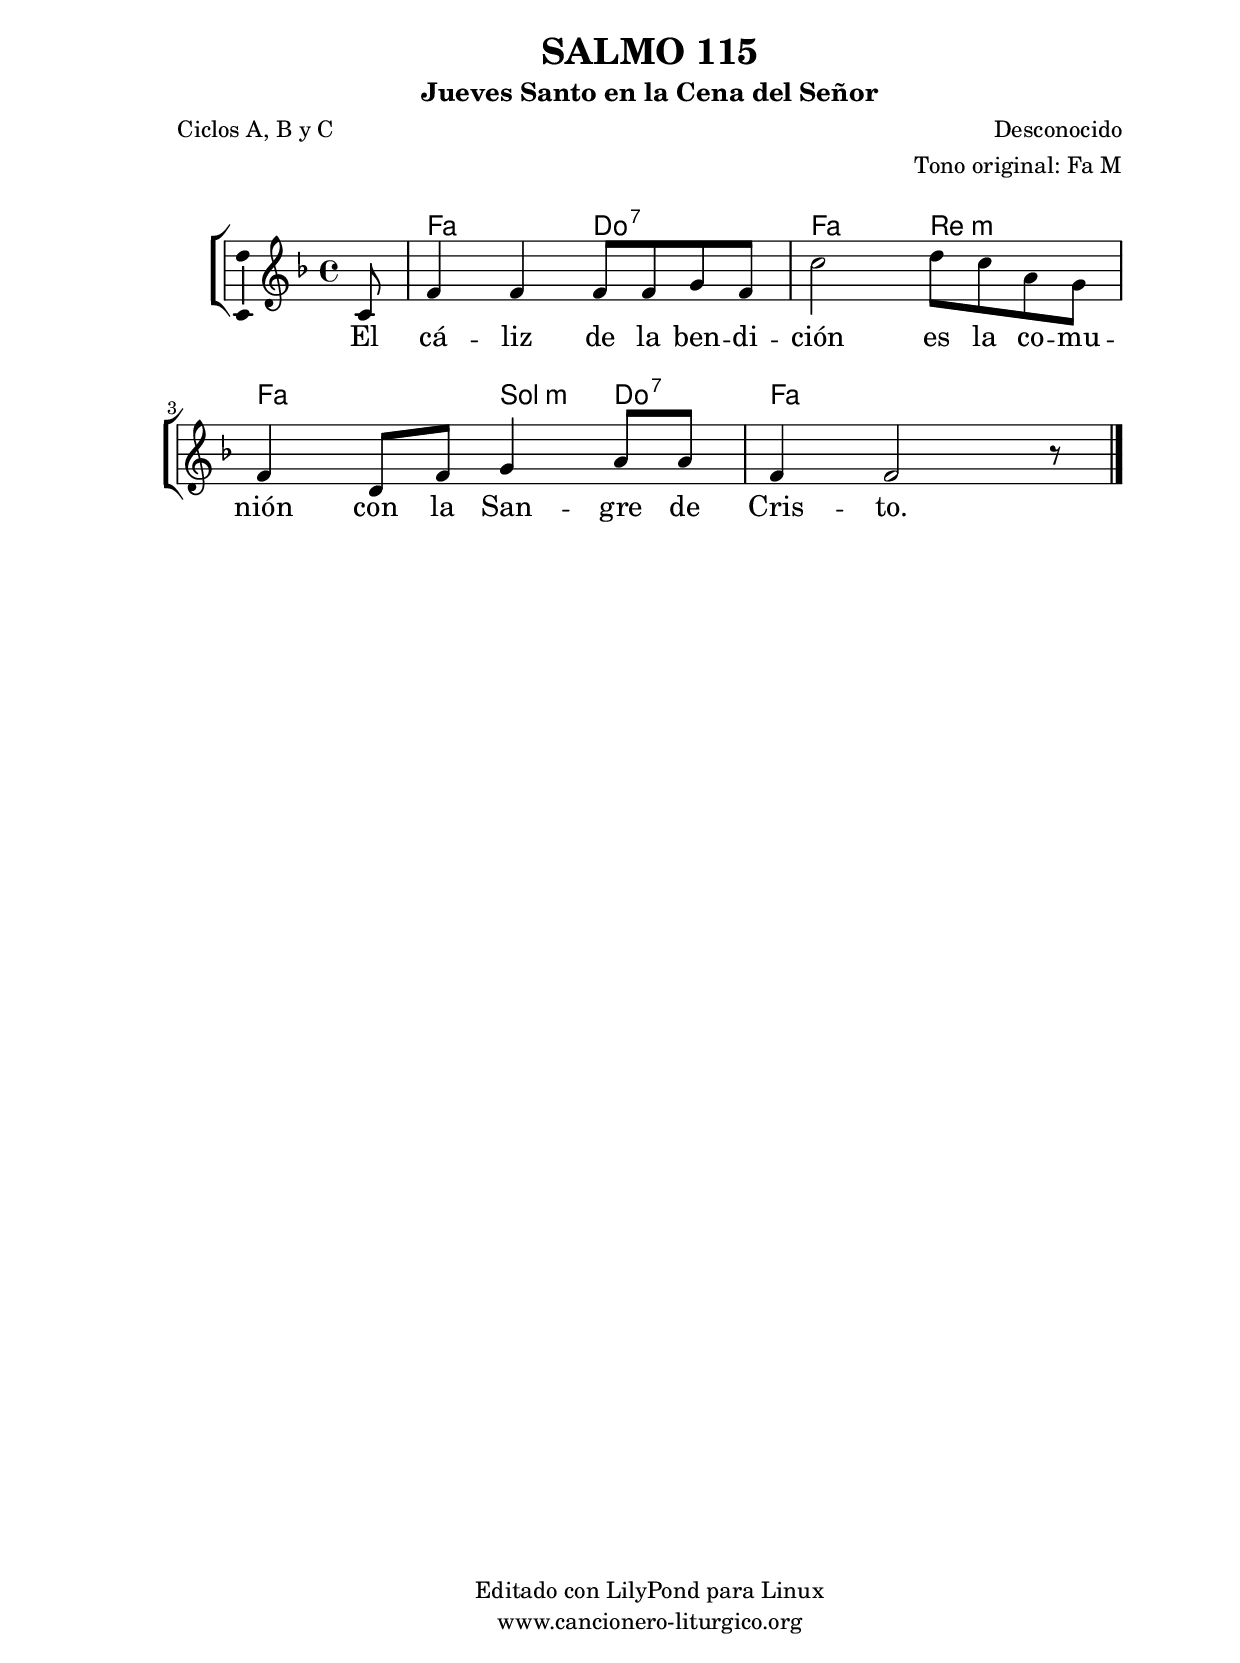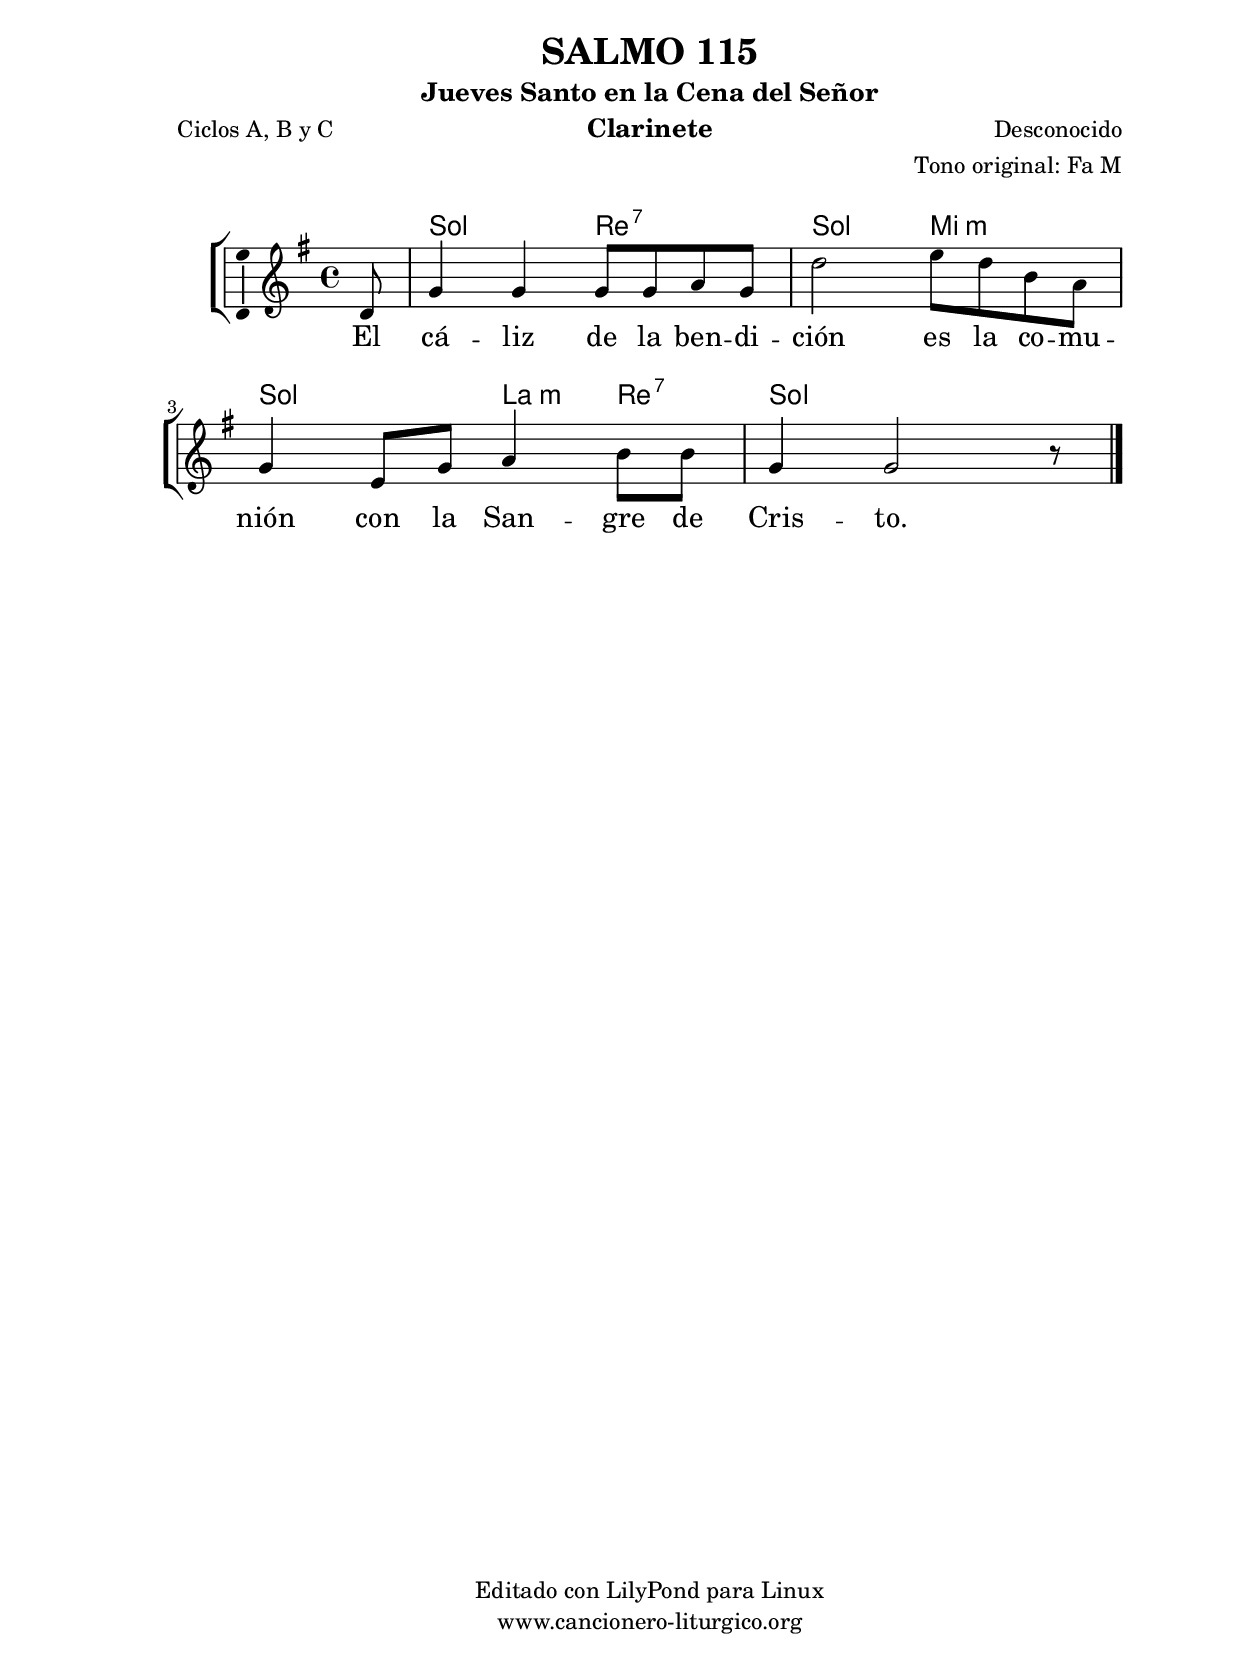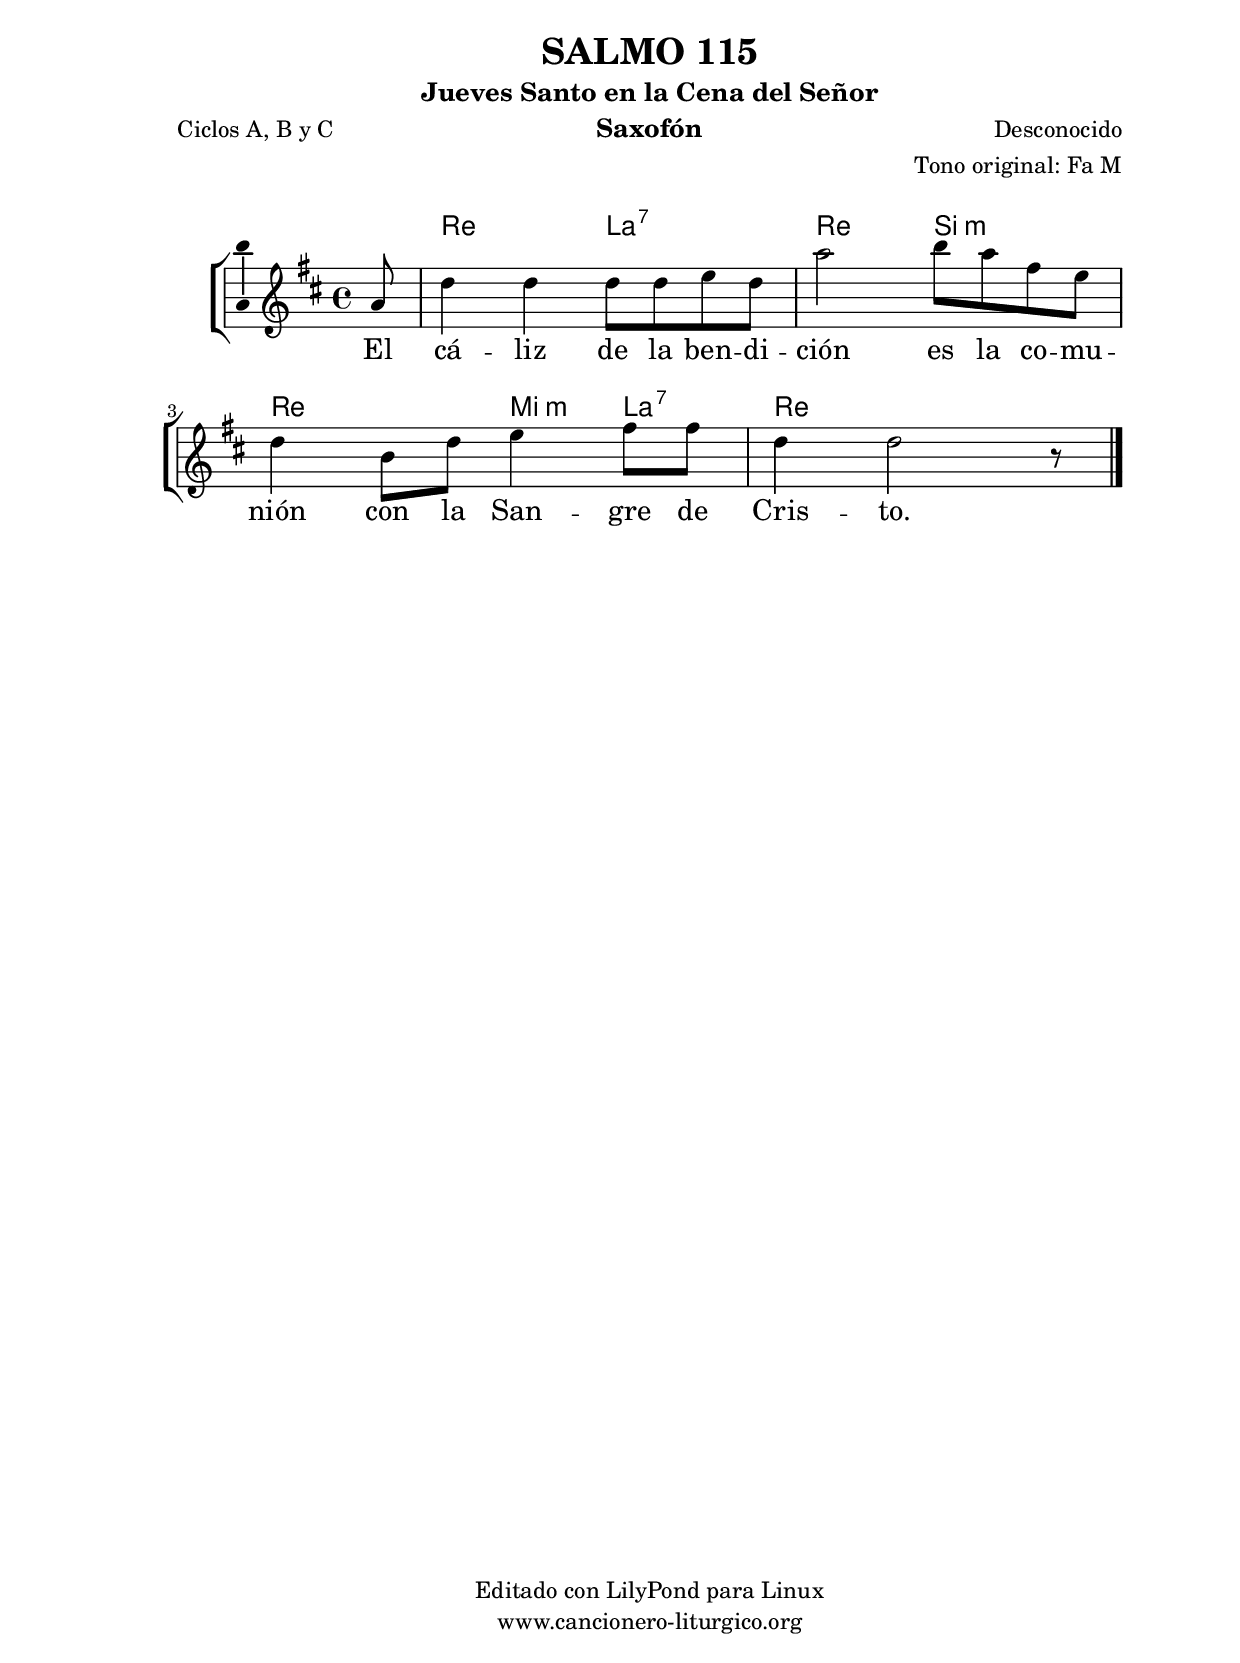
%
%para convertir .midi en .wav:
%timidity filename.midi -Ow -o finename.wav
%
%
%Para convertir de .wav a .mp3:
%lame -h -m j filename.wav
%
%
%para escuchar el midi:
%timidity nombrefichero.midi
%


%versión de lilypond para la que se ha escrito esta partitura:
\version "2.16.0"

	%Tamaño papel
	#(set-default-paper-size "a4")
	%Tamaño partitura
	#(set-global-staff-size 20)
	%No responde al pulsar sobre una nota
	#(ly:set-option 'point-and-click #f)

%parámetros del encabezamiento:
\header {
	title = "SALMO 115"
	subtitle = "Jueves Santo en la Cena del Señor"
	composer = "Desconocido"
	poet = "Ciclos A, B y C"
	meter = ""
	arranger = "Tono original: Fa M"         %%%%%ERRATA EN ARMADURA
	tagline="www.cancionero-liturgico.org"
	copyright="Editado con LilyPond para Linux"
	tiempo = "Semana Santa"
	usos = "Salmo"
	letra = "El cáliz de la bendición es la comunión con la Sangre de Cristo."
	}

%parámetros asociados al papel:
\paper  {
	oddHeaderMarkup = \markup {\fill-line { \on-the-fly #not-first-page \fromproperty #'header:title \on-the-fly #not-first-page \fromproperty #'header:composer }}
	evenHeaderMarkup = \markup {\fill-line { \fromproperty #'header:composer \fromproperty #'header:title }}
	#(set-paper-size "a4")
	print-page-number = ##f
	first-page-number = 1
	print-first-page-number = ##f
%	head-separation = 3.0 \cm
	top-margin = 2.0 \cm
	bottom-margin = 0.5\cm
%%%	bottom-margin = -1.0\cm
	left-margin = 3.0 \cm
	line-width = 16.0 \cm 
	indent = 8\mm
	interscoreline = 2.\mm
	between-system-space = 15\mm
%	para que las partituras no llenen la hoja:
	ragged-bottom = ##t
%	idem para la última hoja:
	ragged-last-bottom = ##f
%	para que las partituras llenen el ancho del papel:
	ragged-last = ##f
	after-title-space = 2.5 \cm
%page-count=1
%system-count=8

	%Flexible Vertical Spacing
%	markup-markup-spacing =
%	#'((basic-distance . 15) (minimum-distance . 15) (padding . 3))
	markup-system-spacing =
	#'((basic-distance . 15) (minimum-distance . 15) (padding . 3))
	system-system-spacing =
	#'((basic-distance . 15) (minimum-distance . 15) (padding . 3))
	score-system-spacing =
	#'((basic-distance . 15) (minimum-distance . 15) (padding . 5))
%	top-system-spacing = % header
%	#'((basic-distance . 8) (minimum-distance . 0) (padding . 3))
%	top-markup-spacing =
%	#'((basic-distance . 20) (minimum-distance . 20) (padding . 3))
	last-bottom-spacing = % footer
	#'((basic-distance . 5) (minimum-distance . 5) (padding . 3))
%	score-markup-spacing =
%	#'((basic-distance . 16) (minimum-distance . 13) (padding . 3))

	}


%parámetros que afectan a toda la partitura:
global =  {
	%clave de sol (G):
	\clef G
	%armadura:
%	\transpose d e
	\key f \major                            %%%%%ERRATA EN ARMADURA
	\tempo 4=100
	\set Score.tempoHideNote = ##t
	}


acordes = {
	\italianChords
	\chordmode {
%	\transpose d e
{

s8
%f2 c:7 f d:m g:m c:7 f2..
f2 c:7 f d:m f g4:m c:7 f2..

	}
	}
}

melodia = 
%\transpose d e
{
	\relative c'{

\time 4/4
\partial8
c8                                               %%%%%ERRATA EN ARMADURA
f4 f f8 f g f
c'2 d8 c a g
f4 d8 f g4 a8 a
f4 f2 r8 %s8

	\bar "|."
	}
	}


texto = \lyricmode {
El cá -- liz de la ben -- di -- ción
es la co -- mu -- nión con la San -- gre de Cris -- to.
	}


acordesStaff = \context ChordNames = acordesStaff <<
	\set chordChanges = ##t
	\acordes
	>>


vozStaff = \context Voice = vozStaff
\with {\consists "Ambitus_engraver"}
<<
%	\set Staff.instrumentName = ""
%	\set Staff.shortInstrumentName = ""
%	\set Staff.midiInstrument = #"clarinet"
%	\set Staff.midiInstrument = #"cello"
%	\set Staff.midiInstrument = #"flute"
	\set Staff.midiInstrument = #"electric guitar (jazz)"
%	\set Staff.midiInstrument = #"english horn"
%	\set Staff.midiInstrument = #"violin"
%	\set Staff.midiInstrument = #"glockenspiel"
	\set Staff.midiMinimumVolume = #0.7
	\set Staff.midiMaximumVolume = #0.9
	\global
	\melodia
	>>


textoStaff = \context Lyrics = textoStaff <<
	\lyricsto vozStaff \texto
	>>

\book {
	\score {
		\context ChoirStaff {
			\override StaffGroup.SystemStartBracket #'collapse-height = #1
			\override Score.SystemStartBar #'collapse-height = #1
			<<
			\acordesStaff
			\vozStaff
			\textoStaff
			>>
			}
		\layout {
	    		\context {
				\Lyrics
				\override LyricText #'font-size = #2
				}
	   		 \context {
				\Score
				%fontSize = #3
				\override StaffSymbol #'staff-space = #(magstep +3)
				%\override Beam #'thickness = #0.55
				%\override SpacingSpanner #'spacing-increment = #1.0
				%\override Slur #'height-limit = #1.5
				}
			}
		}
	\score {
		\unfoldRepeats
		\context ChoirStaff {
			<<
			\acordesStaff
			\vozStaff
			>>
			}
		\midi {
	  		\context {
	  			\Score
				tempoWholesPerMinute = #(ly:make-moment 70 4)
				}
			}
		}
	}

%Partitura para clarinete
#(define output-suffix "C")
\book {
	\header{
		instrument = "Clarinete"
		}
	\score {
		\context ChoirStaff {
			\override StaffGroup.SystemStartBracket #'collapse-height = #1
			\override Score.SystemStartBar #'collapse-height = #1
\transpose c d
			<<
			\acordesStaff
			\vozStaff
			\textoStaff
			>>
			}
		\layout {
	    		\context {
				\Lyrics
				\override LyricText #'font-size = #2
				}
	   		 \context {
				\Score
				%fontSize = #3
				\override StaffSymbol #'staff-space = #(magstep +3)
				%\override Beam #'thickness = #0.55
				%\override SpacingSpanner #'spacing-increment = #1.0
				%\override Slur #'height-limit = #1.5
				}
			}
		}
	}

%Partitura para saxofón
#(define output-suffix "S")
\book {
	\header{
		instrument = "Saxofón"
		}
	\score {
		\context ChoirStaff {
			\override StaffGroup.SystemStartBracket #'collapse-height = #1
			\override Score.SystemStartBar #'collapse-height = #1
\transpose c a
			<<
			\acordesStaff
			\vozStaff
			\textoStaff
			>>
			}
		\layout {
	    		\context {
				\Lyrics
				\override LyricText #'font-size = #2
				}
	   		 \context {
				\Score
				%fontSize = #3
				\override StaffSymbol #'staff-space = #(magstep +3)
				%\override Beam #'thickness = #0.55
				%\override SpacingSpanner #'spacing-increment = #1.0
				%\override Slur #'height-limit = #1.5
				}
			}
		}
	}

